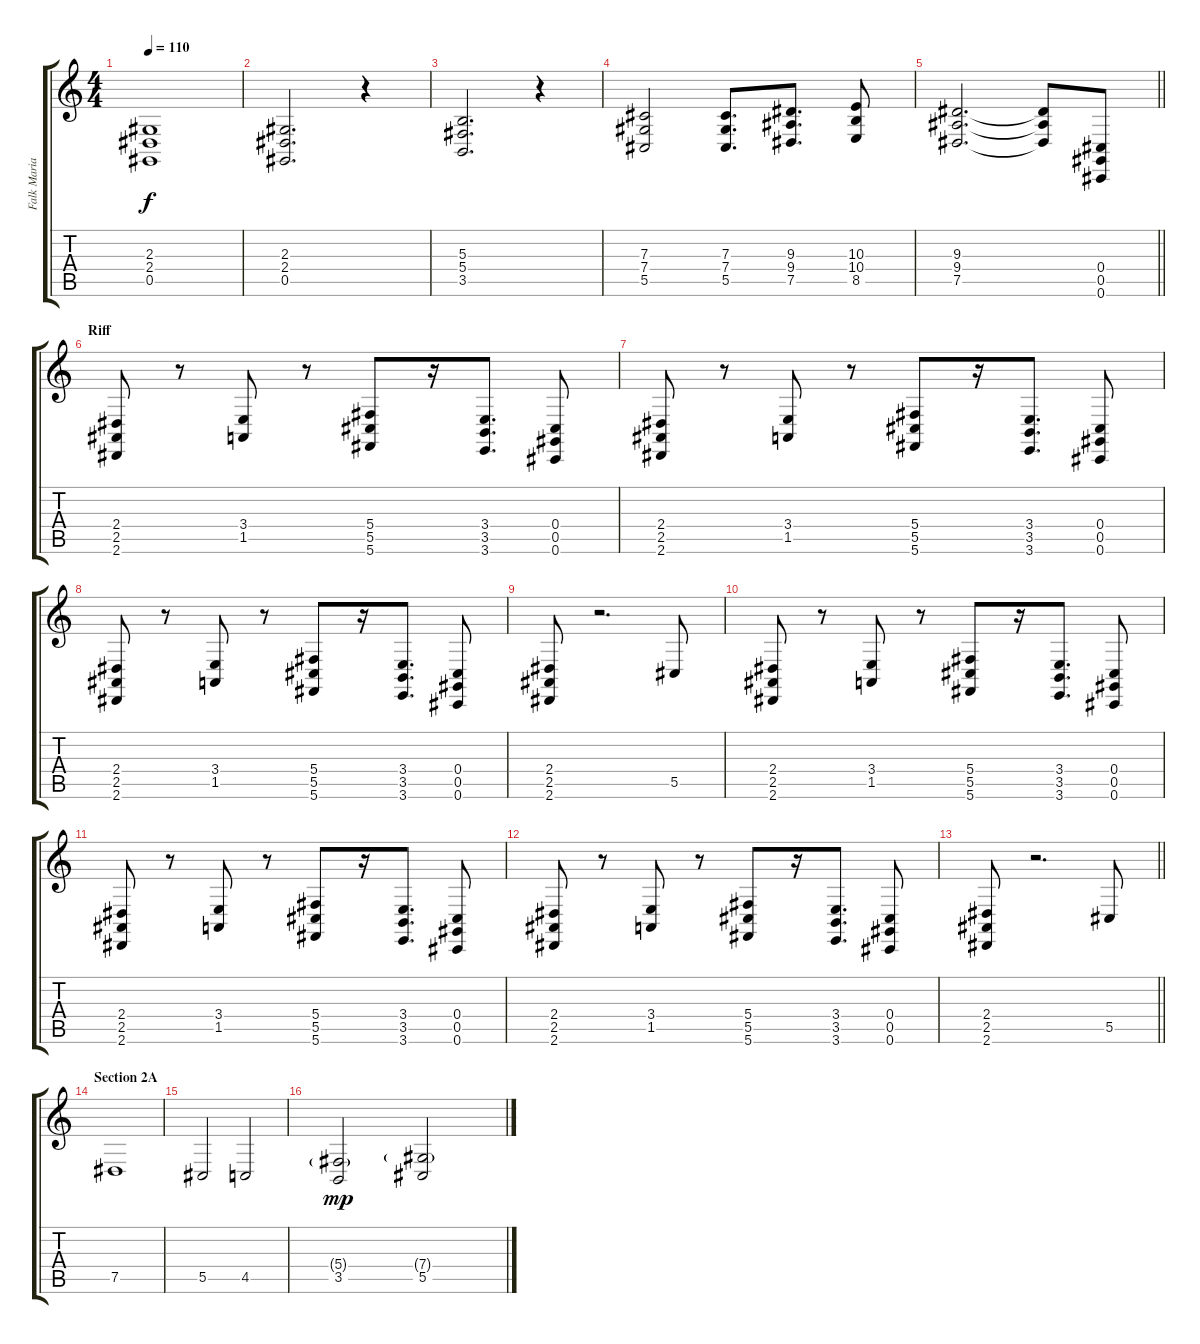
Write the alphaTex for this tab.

\track ("Falk Maria Schlegel" "Falk Maria") {instrument reedorgan}
\staff {score tabs}
\tuning (Eb4 Bb3 Gb3 Db3 Ab2 Db2) {hide}
\ts (4 4)
\tempo 110
\clef g2
\ks c
(2.3 2.4 0.5).1{dy f} |
(2.3 2.4 0.5).2{d} r.4 |
(5.3 5.4 3.5).2{d} r.4 |
(7.3 7.4 5.5).2 (7.3 7.4 5.5).8{d} (9.3 9.4 7.5).8{d} (10.3 10.4 8.5).8 |
\barLineRight lightlight
(9.3 9.4 7.5).2{d} (9.3{t} 9.4{t} 7.5{t}).8 (0.4 0.5 0.6).8 |
\section ("" "Riff")
(2.4 2.5 2.6).8 r.8 (3.4 1.5).8 r.8 (5.4 5.5 5.6).8 r.16 (3.4 3.5 3.6).8{d} (0.4 0.5 0.6).8 |
(2.4 2.5 2.6).8 r.8 (3.4 1.5).8 r.8 (5.4 5.5 5.6).8 r.16 (3.4 3.5 3.6).8{d} (0.4 0.5 0.6).8 |
(2.4 2.5 2.6).8 r.8 (3.4 1.5).8 r.8 (5.4 5.5 5.6).8 r.16 (3.4 3.5 3.6).8{d} (0.4 0.5 0.6).8 |
(2.4 2.5 2.6).8 r.2{d} 5.5.8 |
(2.4 2.5 2.6).8 r.8 (3.4 1.5).8 r.8 (5.4 5.5 5.6).8 r.16 (3.4 3.5 3.6).8{d} (0.4 0.5 0.6).8 |
(2.4 2.5 2.6).8 r.8 (3.4 1.5).8 r.8 (5.4 5.5 5.6).8 r.16 (3.4 3.5 3.6).8{d} (0.4 0.5 0.6).8 |
(2.4 2.5 2.6).8 r.8 (3.4 1.5).8 r.8 (5.4 5.5 5.6).8 r.16 (3.4 3.5 3.6).8{d} (0.4 0.5 0.6).8 |
\barLineRight lightlight
(2.4 2.5 2.6).8 r.2{d} 5.5.8 |
\section ("" "Section 2A")
7.5.1 |
5.5.2 4.5.2 |
(5.4{g} 3.5).2{dy mp} (7.4{g} 5.5).2
